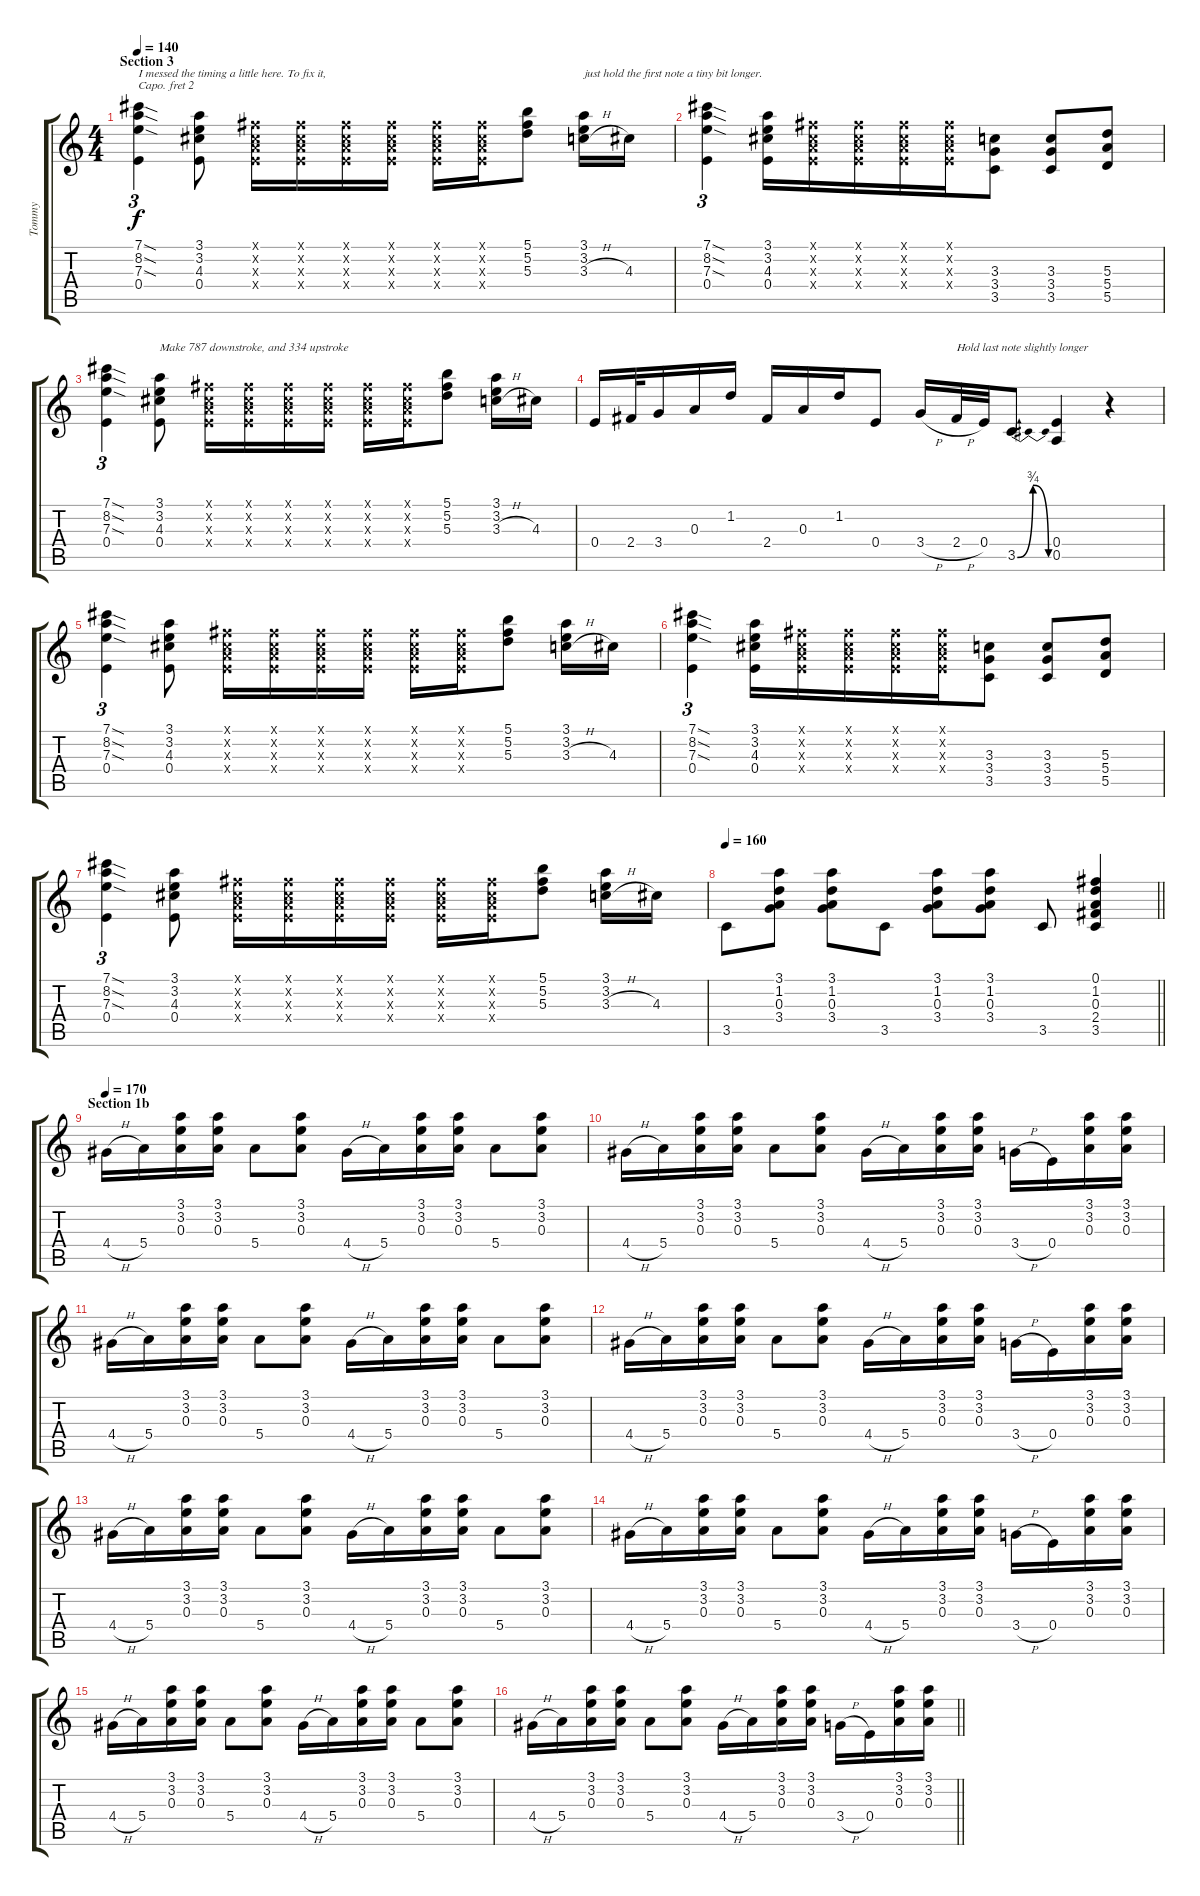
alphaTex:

\track ("Tommy" "Tommy") {instrument acousticguitarsteel}
\staff {score tabs}
\capo 2
\tuning (E4 B3 G3 D3 G2 D2) {hide}
\ts (4 4)
\section ("" "Section 3")
\tempo 140
\clef g2
\ks c
(7.1{sod} 8.2{sod} 7.3{sod} 0.4).4{tu (3 2) txt "I messed the timing a little here. To fix it, " dy f} (3.1 3.2 4.3 0.4).8 (0.1{x} 0.2{x} 0.3{x} 0.4{x}).16{beam merge} (0.1{x} 0.2{x} 0.3{x} 0.4{x}).16 (0.1{x} 0.2{x} 0.3{x} 0.4{x}).16{beam merge} (0.1{x} 0.2{x} 0.3{x} 0.4{x}).16 (0.1{x} 0.2{x} 0.3{x} 0.4{x}).16 (0.1{x} 0.2{x} 0.3{x} 0.4{x}).16 (5.1 5.2 5.3).8 (3.1 3.2 3.3{h}).16{txt "just hold the first note a tiny bit longer."} 4.3.16 |
(7.1{sod} 8.2{sod} 7.3{sod} 0.4).4{tu (3 2)} (3.1 3.2 4.3 0.4).16 (0.1{x} 0.2{x} 0.3{x} 0.4{x}).16{beam merge} (0.1{x} 0.2{x} 0.3{x} 0.4{x}).16 (0.1{x} 0.2{x} 0.3{x} 0.4{x}).16{beam merge} (0.1{x} 0.2{x} 0.3{x} 0.4{x}).16 (3.3 3.4 3.5).8 (3.3 3.4 3.5).8 (5.3 5.4 5.5).8 |
(7.1{sod} 8.2{sod} 7.3{sod} 0.4).4{tu (3 2)} (3.1 3.2 4.3 0.4).8{txt "Make 787 downstroke, and 334 upstroke"} (0.1{x} 0.2{x} 0.3{x} 0.4{x}).16{beam merge} (0.1{x} 0.2{x} 0.3{x} 0.4{x}).16 (0.1{x} 0.2{x} 0.3{x} 0.4{x}).16{beam merge} (0.1{x} 0.2{x} 0.3{x} 0.4{x}).16 (0.1{x} 0.2{x} 0.3{x} 0.4{x}).16{beam merge} (0.1{x} 0.2{x} 0.3{x} 0.4{x}).16 (5.1 5.2 5.3).8 (3.1 3.2 3.3{h}).16 4.3.16 |
0.4.16 2.4.32 3.4.16 0.3.16 1.2.16 2.4.16 0.3.16 1.2.16 0.4.8 3.4{h}.16 2.4{h}.32{txt "Hold last note slightly longer"} 0.4.32 3.5{be (bendrelease 0 0 10 3 30 3 60 0)}.8 (0.4 0.5).4 r.4 |
(7.1{sod} 8.2{sod} 7.3{sod} 0.4).4{tu (3 2)} (3.1 3.2 4.3 0.4).8 (0.1{x} 0.2{x} 0.3{x} 0.4{x}).16{beam merge} (0.1{x} 0.2{x} 0.3{x} 0.4{x}).16 (0.1{x} 0.2{x} 0.3{x} 0.4{x}).16{beam merge} (0.1{x} 0.2{x} 0.3{x} 0.4{x}).16 (0.1{x} 0.2{x} 0.3{x} 0.4{x}).16 (0.1{x} 0.2{x} 0.3{x} 0.4{x}).16 (5.1 5.2 5.3).8 (3.1 3.2 3.3{h}).16 4.3.16 |
(7.1{sod} 8.2{sod} 7.3{sod} 0.4).4{tu (3 2)} (3.1 3.2 4.3 0.4).16 (0.1{x} 0.2{x} 0.3{x} 0.4{x}).16{beam merge} (0.1{x} 0.2{x} 0.3{x} 0.4{x}).16 (0.1{x} 0.2{x} 0.3{x} 0.4{x}).16{beam merge} (0.1{x} 0.2{x} 0.3{x} 0.4{x}).16 (3.3 3.4 3.5).8 (3.3 3.4 3.5).8 (5.3 5.4 5.5).8 |
(7.1{sod} 8.2{sod} 7.3{sod} 0.4).4{tu (3 2)} (3.1 3.2 4.3 0.4).8 (0.1{x} 0.2{x} 0.3{x} 0.4{x}).16{beam merge} (0.1{x} 0.2{x} 0.3{x} 0.4{x}).16 (0.1{x} 0.2{x} 0.3{x} 0.4{x}).16{beam merge} (0.1{x} 0.2{x} 0.3{x} 0.4{x}).16 (0.1{x} 0.2{x} 0.3{x} 0.4{x}).16{beam merge} (0.1{x} 0.2{x} 0.3{x} 0.4{x}).16 (5.1 5.2 5.3).8 (3.1 3.2 3.3{h}).16 4.3.16 |
\tempo 160
\barLineRight lightlight
3.5.8 (3.1 1.2 0.3 3.4).8 (3.1 1.2 0.3 3.4).8 3.5.8 (3.1 1.2 0.3 3.4).8 (3.1 1.2 0.3 3.4).8 3.5.8 (0.1 1.2 0.3 2.4 3.5).4 |
\section ("" "Section 1b")
\tempo 170
4.4{h}.16 5.4.16 (3.1 3.2 0.3).16 (3.1 3.2 0.3).16 5.4.8 (3.1 3.2 0.3).8 4.4{h}.16 5.4.16 (3.1 3.2 0.3).16 (3.1 3.2 0.3).16 5.4.8 (3.1 3.2 0.3).8 |
4.4{h}.16 5.4.16 (3.1 3.2 0.3).16 (3.1 3.2 0.3).16 5.4.8 (3.1 3.2 0.3).8 4.4{h}.16 5.4.16 (3.1 3.2 0.3).16 (3.1 3.2 0.3).16 3.4{h}.16 0.4.16 (3.1 3.2 0.3).16 (3.1 3.2 0.3).16 |
4.4{h}.16 5.4.16 (3.1 3.2 0.3).16 (3.1 3.2 0.3).16 5.4.8 (3.1 3.2 0.3).8 4.4{h}.16 5.4.16 (3.1 3.2 0.3).16 (3.1 3.2 0.3).16 5.4.8 (3.1 3.2 0.3).8 |
4.4{h}.16 5.4.16 (3.1 3.2 0.3).16 (3.1 3.2 0.3).16 5.4.8 (3.1 3.2 0.3).8 4.4{h}.16 5.4.16 (3.1 3.2 0.3).16 (3.1 3.2 0.3).16 3.4{h}.16 0.4.16 (3.1 3.2 0.3).16 (3.1 3.2 0.3).16 |
4.4{h}.16 5.4.16 (3.1 3.2 0.3).16 (3.1 3.2 0.3).16 5.4.8 (3.1 3.2 0.3).8 4.4{h}.16 5.4.16 (3.1 3.2 0.3).16 (3.1 3.2 0.3).16 5.4.8 (3.1 3.2 0.3).8 |
4.4{h}.16 5.4.16 (3.1 3.2 0.3).16 (3.1 3.2 0.3).16 5.4.8 (3.1 3.2 0.3).8 4.4{h}.16 5.4.16 (3.1 3.2 0.3).16 (3.1 3.2 0.3).16 3.4{h}.16 0.4.16 (3.1 3.2 0.3).16 (3.1 3.2 0.3).16 |
4.4{h}.16 5.4.16 (3.1 3.2 0.3).16 (3.1 3.2 0.3).16 5.4.8 (3.1 3.2 0.3).8 4.4{h}.16 5.4.16 (3.1 3.2 0.3).16 (3.1 3.2 0.3).16 5.4.8 (3.1 3.2 0.3).8 |
\barLineRight lightlight
4.4{h}.16 5.4.16 (3.1 3.2 0.3).16 (3.1 3.2 0.3).16 5.4.8 (3.1 3.2 0.3).8 4.4{h}.16 5.4.16 (3.1 3.2 0.3).16 (3.1 3.2 0.3).16 3.4{h}.16 0.4.16 (3.1 3.2 0.3).16 (3.1 3.2 0.3).16
